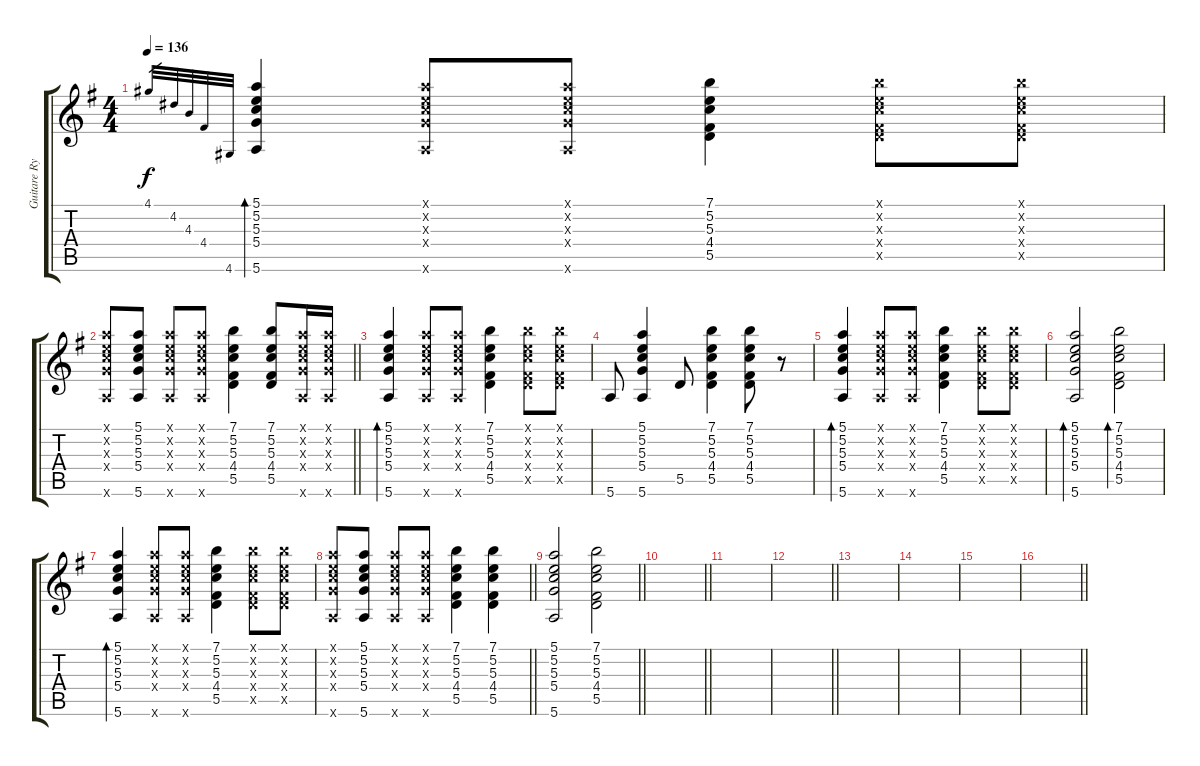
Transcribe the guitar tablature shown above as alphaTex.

\track ("Guitare Rythme" "Guitare Ry") {instrument electricguitarclean}
\staff {score tabs}
\tuning (E4 B3 G3 D3 A2 E2) {hide}
\ts (4 4)
\tempo 136
\clef g2
\ks g
4.1.32{gr dy f} 4.2.32{gr} 4.3.32{gr} 4.4.32{gr} 4.6.32{gr} (5.1 5.2 5.3 5.4 5.6).4{bd 120} (5.1{x} 5.2{x} 5.3{x} 5.4{x} 5.6{x}).8 (5.1{x} 5.2{x} 5.3{x} 5.4{x} 5.6{x}).8 (7.1 5.2 5.3 4.4 5.5).4 (7.1{x} 5.2{x} 5.3{x} 4.4{x} 5.5{x}).8 (7.1{x} 5.2{x} 5.3{x} 4.4{x} 5.5{x}).8 |
\barLineRight lightlight
(5.1{x} 5.2{x} 5.3{x} 5.4{x} 5.6{x}).8 (5.1 5.2 5.3 5.4 5.6).8 (5.1{x} 5.2{x} 5.3{x} 5.4{x} 5.6{x}).8 (5.1{x} 5.2{x} 5.3{x} 5.4{x} 5.6{x}).8 (7.1 5.2 5.3 4.4 5.5).4 (7.1 5.2 5.3 4.4 5.5).8 (5.1{x} 5.2{x} 5.3{x} 5.4{x} 5.6{x}).16 (5.1{x} 5.2{x} 5.3{x} 5.4{x} 5.6{x}).16 |
(5.1 5.2 5.3 5.4 5.6).4{bd 120} (5.1{x} 5.2{x} 5.3{x} 5.4{x} 5.6{x}).8 (5.1{x} 5.2{x} 5.3{x} 5.4{x} 5.6{x}).8 (7.1 5.2 5.3 4.4 5.5).4 (7.1{x} 5.2{x} 5.3{x} 4.4{x} 5.5{x}).8 (7.1{x} 5.2{x} 5.3{x} 4.4{x} 5.5{x}).8 |
5.6.8 (5.1 5.2 5.3 5.4 5.6).4 5.5.8 (7.1 5.2 5.3 4.4 5.5).4 (7.1 5.2 5.3 4.4 5.5).8 r.8 |
(5.1 5.2 5.3 5.4 5.6).4{bd 120} (5.1{x} 5.2{x} 5.3{x} 5.4{x} 5.6{x}).8 (5.1{x} 5.2{x} 5.3{x} 5.4{x} 5.6{x}).8 (7.1 5.2 5.3 4.4 5.5).4 (7.1{x} 5.2{x} 5.3{x} 4.4{x} 5.5{x}).8 (7.1{x} 5.2{x} 5.3{x} 4.4{x} 5.5{x}).8 |
(5.1 5.2 5.3 5.4 5.6).2{bd 120} (7.1 5.2 5.3 4.4 5.5).2{bd 120} |
(5.1 5.2 5.3 5.4 5.6).4{bd 120} (5.1{x} 5.2{x} 5.3{x} 5.4{x} 5.6{x}).8 (5.1{x} 5.2{x} 5.3{x} 5.4{x} 5.6{x}).8 (7.1 5.2 5.3 4.4 5.5).4 (7.1{x} 5.2{x} 5.3{x} 4.4{x} 5.5{x}).8 (7.1{x} 5.2{x} 5.3{x} 4.4{x} 5.5{x}).8 |
\barLineRight lightlight
(5.1{x} 5.2{x} 5.3{x} 5.4{x} 5.6{x}).8 (5.1 5.2 5.3 5.4 5.6).8 (5.1{x} 5.2{x} 5.3{x} 5.4{x} 5.6{x}).8 (5.1{x} 5.2{x} 5.3{x} 5.4{x} 5.6{x}).8 (7.1 5.2 5.3 4.4 5.5).4 (7.1 5.2 5.3 4.4 5.5).4 |
\barLineRight lightlight
(5.1 5.2 5.3 5.4 5.6).2{volume 0} (7.1 5.2 5.3 4.4 5.5).2 |
\barLineRight lightlight
|
|
\barLineRight lightlight
|
|
|
|
\barLineRight lightlight
